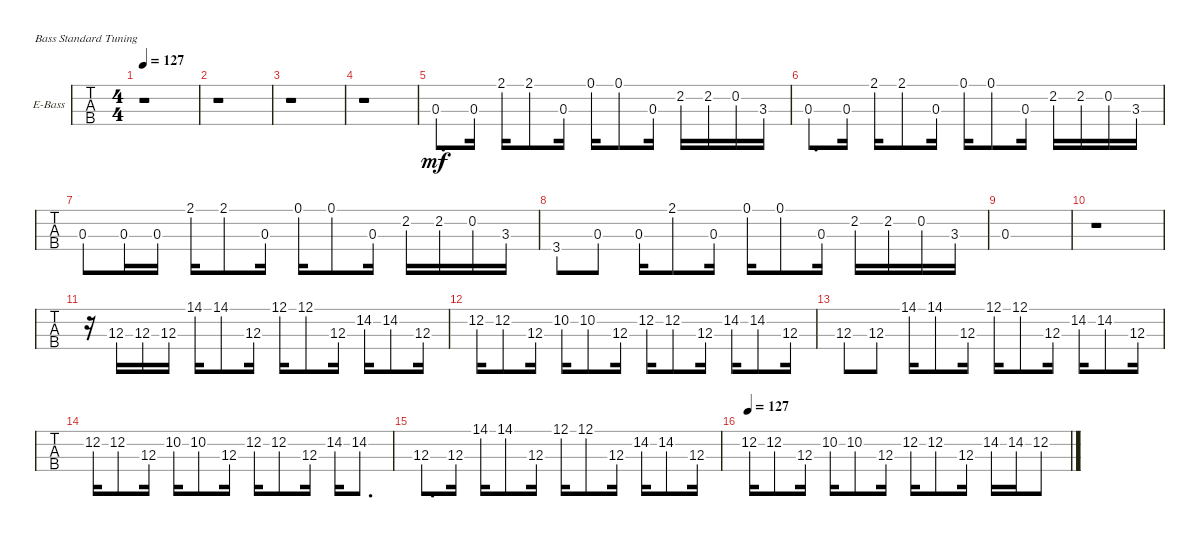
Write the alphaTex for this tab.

\bracketExtendMode groupsimilarinstruments
\firstSystemTrackNameOrientation horizontal
\otherSystemsTrackNameOrientation horizontal
\track ("Bass 2" "E-Bass") {instrument electricbassfinger}
\staff {tabs}
\tuning (G2 D2 A1 E1)
\ts (4 4)
\tempo 127
\clef f4
\ks c
r.1{dy mf} |
r.1 |
r.1 |
r.1 |
0.3.8{d} 0.3.16 2.1.16 2.1.8 0.3.16 0.1.16 0.1.8 0.3.16 2.2.16 2.2.16 0.2.16 3.3.16 |
0.3.8{d} 0.3.16 2.1.16 2.1.8 0.3.16 0.1.16 0.1.8 0.3.16 2.2.16 2.2.16 0.2.16 3.3.16 |
0.3.8 0.3.16 0.3.16 2.1.16 2.1.8 0.3.16 0.1.16 0.1.8 0.3.16 2.2.16 2.2.16 0.2.16 3.3.16 |
3.4.8 0.3.8 0.3.16 2.1.8 0.3.16 0.1.16 0.1.8 0.3.16 2.2.16 2.2.16 0.2.16 3.3.16 |
0.3.1 |
r.1 |
r.16 12.3.16 12.3.16 12.3.16 14.1.16 14.1.8 12.3.16 12.1.16 12.1.8 12.3.16 14.2.16 14.2.8 12.3.16 |
12.2.16 12.2.8 12.3.16 10.2.16 10.2.8 12.3.16 12.2.16 12.2.8 12.3.16 14.2.16 14.2.8 12.3.16 |
12.3.8 12.3.8 14.1.16 14.1.8 12.3.16 12.1.16 12.1.8 12.3.16 14.2.16 14.2.8 12.3.16 |
12.2.16 12.2.8 12.3.16 10.2.16 10.2.8 12.3.16 12.2.16 12.2.8 12.3.16 14.2.16 14.2.8{d} |
12.3.8{d} 12.3.16 14.1.16 14.1.8 12.3.16 12.1.16 12.1.8 12.3.16 14.2.16 14.2.8 12.3.16 |
\tempo 127
12.2.16 12.2.8 12.3.16 10.2.16 10.2.8 12.3.16 12.2.16 12.2.8 12.3.16 14.2.16 14.2.16 12.2.8
